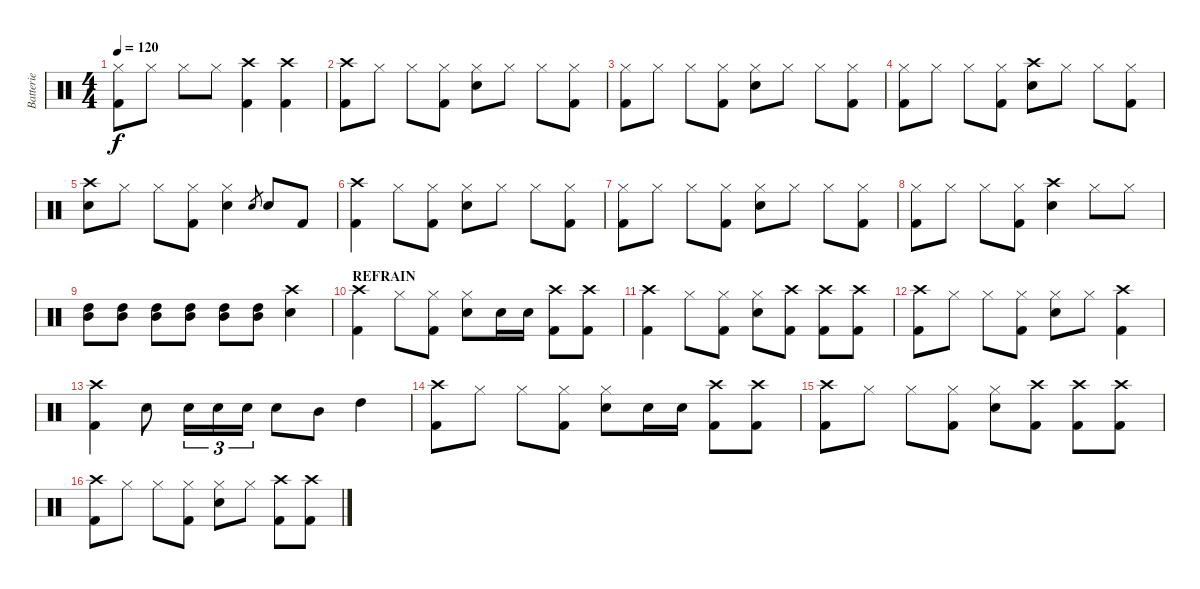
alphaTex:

\track ("Batterie" "Batterie") {instrument percussion}
\staff {score}
\articulation defaults
\ts (4 4)
\tempo 120
\clef neutral
\ks c
("Hi-Hat (closed)" "Kick (hit) 2").8{dy f} "Hi-Hat (closed)".8 "Hi-Hat (closed)".8 "Hi-Hat (closed)".8 ("Crash high (hit)" "Kick (hit) 2").4 ("Crash high (hit)" "Kick (hit) 2").4 |
("Crash high (hit)" "Kick (hit) 2").8 "Hi-Hat (closed)".8 "Hi-Hat (closed)".8 ("Hi-Hat (closed)" "Kick (hit) 2").8 ("Hi-Hat (closed)" "Snare (hit) 2").8 "Hi-Hat (closed)".8 "Hi-Hat (closed)".8 ("Hi-Hat (closed)" "Kick (hit) 2").8 |
("Hi-Hat (closed)" "Kick (hit) 2").8 "Hi-Hat (closed)".8 "Hi-Hat (closed)".8 ("Hi-Hat (closed)" "Kick (hit) 2").8 ("Hi-Hat (closed)" "Snare (hit) 2").8 "Hi-Hat (closed)".8 "Hi-Hat (closed)".8 ("Hi-Hat (closed)" "Kick (hit) 2").8 |
("Hi-Hat (closed)" "Kick (hit) 2").8 "Hi-Hat (closed)".8 "Hi-Hat (closed)".8 ("Hi-Hat (closed)" "Kick (hit) 2").8 ("Crash high (hit)" "Snare (hit) 2").8 "Hi-Hat (closed)".8 "Hi-Hat (closed)".8 ("Hi-Hat (closed)" "Kick (hit) 2").8 |
("Crash high (hit)" "Snare (hit) 2").8 "Hi-Hat (closed)".8 "Hi-Hat (closed)".8 ("Hi-Hat (closed)" "Kick (hit) 2").8 ("Hi-Hat (closed)" "Snare (hit) 2").4 "Snare (hit) 2".8{gr} "Snare (hit) 2".8 "Kick (hit) 2".8 |
("Crash high (hit)" "Kick (hit) 2").4 "Hi-Hat (closed)".8 ("Hi-Hat (closed)" "Kick (hit) 2").8 ("Hi-Hat (closed)" "Snare (hit) 2").8 "Hi-Hat (closed)".8 "Hi-Hat (closed)".8 ("Hi-Hat (closed)" "Kick (hit) 2").8 |
("Hi-Hat (closed)" "Kick (hit) 2").8 "Hi-Hat (closed)".8 "Hi-Hat (closed)".8 ("Hi-Hat (closed)" "Kick (hit) 2").8 ("Hi-Hat (closed)" "Snare (hit) 2").8 "Hi-Hat (closed)".8 "Hi-Hat (closed)".8 ("Hi-Hat (closed)" "Kick (hit) 2").8 |
("Hi-Hat (closed)" "Kick (hit) 2").8 "Hi-Hat (closed)".8 "Hi-Hat (closed)".8 ("Hi-Hat (closed)" "Kick (hit) 2").8 ("Crash high (hit)" "Snare (hit) 2").4 "Hi-Hat (closed)".8 "Hi-Hat (closed)".8 |
("Mid Tom (hit)" "High Tom (hit)").8 ("Mid Tom (hit)" "High Tom (hit)").8 ("Mid Tom (hit)" "High Tom (hit)").8 ("Mid Tom (hit)" "High Tom (hit)").8 ("Mid Tom (hit)" "High Tom (hit)").8 ("Mid Tom (hit)" "High Tom (hit)").8 ("Crash high (hit)" "Snare (hit) 2").4 |
\section ("" "REFRAIN")
("Crash high (hit)" "Kick (hit) 2").4 "Hi-Hat (closed)".8 ("Hi-Hat (closed)" "Kick (hit) 2").8 ("Hi-Hat (closed)" "Snare (hit) 2").8 "Snare (hit) 2".16 "Snare (hit) 2".16 ("Crash high (hit)" "Kick (hit) 2").8 ("Crash high (hit)" "Kick (hit) 2").8 |
("Crash high (hit)" "Kick (hit) 2").4 "Hi-Hat (closed)".8 ("Hi-Hat (closed)" "Kick (hit) 2").8 ("Hi-Hat (closed)" "Snare (hit) 2").8 ("Crash high (hit)" "Kick (hit) 2").8 ("Crash high (hit)" "Kick (hit) 2").8 ("Crash high (hit)" "Kick (hit) 2").8 |
("Crash high (hit)" "Kick (hit) 2").8 "Hi-Hat (closed)".8 "Hi-Hat (closed)".8 ("Hi-Hat (closed)" "Kick (hit) 2").8 ("Hi-Hat (closed)" "Snare (hit) 2").8 "Hi-Hat (closed)".8 ("Crash high (hit)" "Kick (hit) 2").4 |
("Crash high (hit)" "Kick (hit) 2").4 "Snare (hit) 2".8 "Snare (hit) 2".16{tu (3 2)} "Snare (hit) 2".16{tu (3 2)} "Snare (hit) 2".16{tu (3 2)} "Snare (hit) 2".8 "Mid Tom (hit)".8 "High Tom (hit)".4 |
("Crash high (hit)" "Kick (hit) 2").8 "Hi-Hat (closed)".8 "Hi-Hat (closed)".8 ("Hi-Hat (closed)" "Kick (hit) 2").8 ("Hi-Hat (closed)" "Snare (hit) 2").8 "Snare (hit) 2".16 "Snare (hit) 2".16 ("Crash high (hit)" "Kick (hit) 2").8 ("Crash high (hit)" "Kick (hit) 2").8 |
("Crash high (hit)" "Kick (hit) 2").8 "Hi-Hat (closed)".8 "Hi-Hat (closed)".8 ("Hi-Hat (closed)" "Kick (hit) 2").8 ("Hi-Hat (closed)" "Snare (hit) 2").8 ("Crash high (hit)" "Kick (hit) 2").8 ("Crash high (hit)" "Kick (hit) 2").8 ("Crash high (hit)" "Kick (hit) 2").8 |
("Crash high (hit)" "Kick (hit) 2").8 "Hi-Hat (closed)".8 "Hi-Hat (closed)".8 ("Hi-Hat (closed)" "Kick (hit) 2").8 ("Hi-Hat (closed)" "Snare (hit) 2").8 "Hi-Hat (closed)".8 ("Crash high (hit)" "Kick (hit) 2").8 ("Crash high (hit)" "Kick (hit) 2").8
